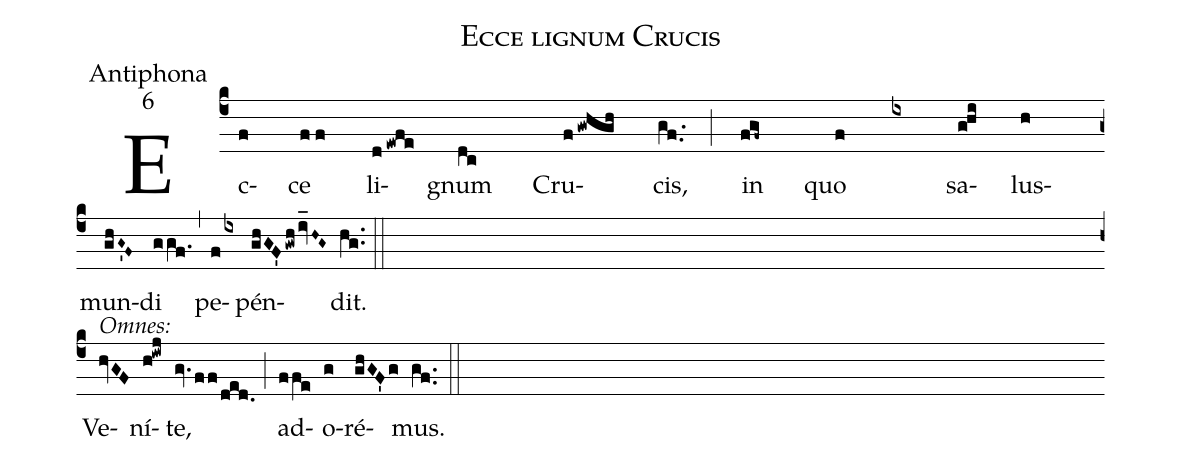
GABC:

name:Ecce lignum Crucis;
office-part:Antiphona;
mode:6;
%%
(c4)Ec(f)ce(ff) li(dewfe)gnum(dc) Cru(fgwhgh)cis,(gf..) (;) in(fgf~) quo(f) (ix)sa(ghi)lus(h)(z) mun(ghG~'F~)di(ggf.) (,)pe(fix)pén(ghGF'gwh/iv_H~G~)dit.(hg..) (::) (Z)

Ve<alt>Omnes:</alt>(hvGF)ní(h!iwj)te,(gv.ff/ded.) (;) ad(ffe)o(g)ré(ghGF'g)mus.(gf..) (::)
